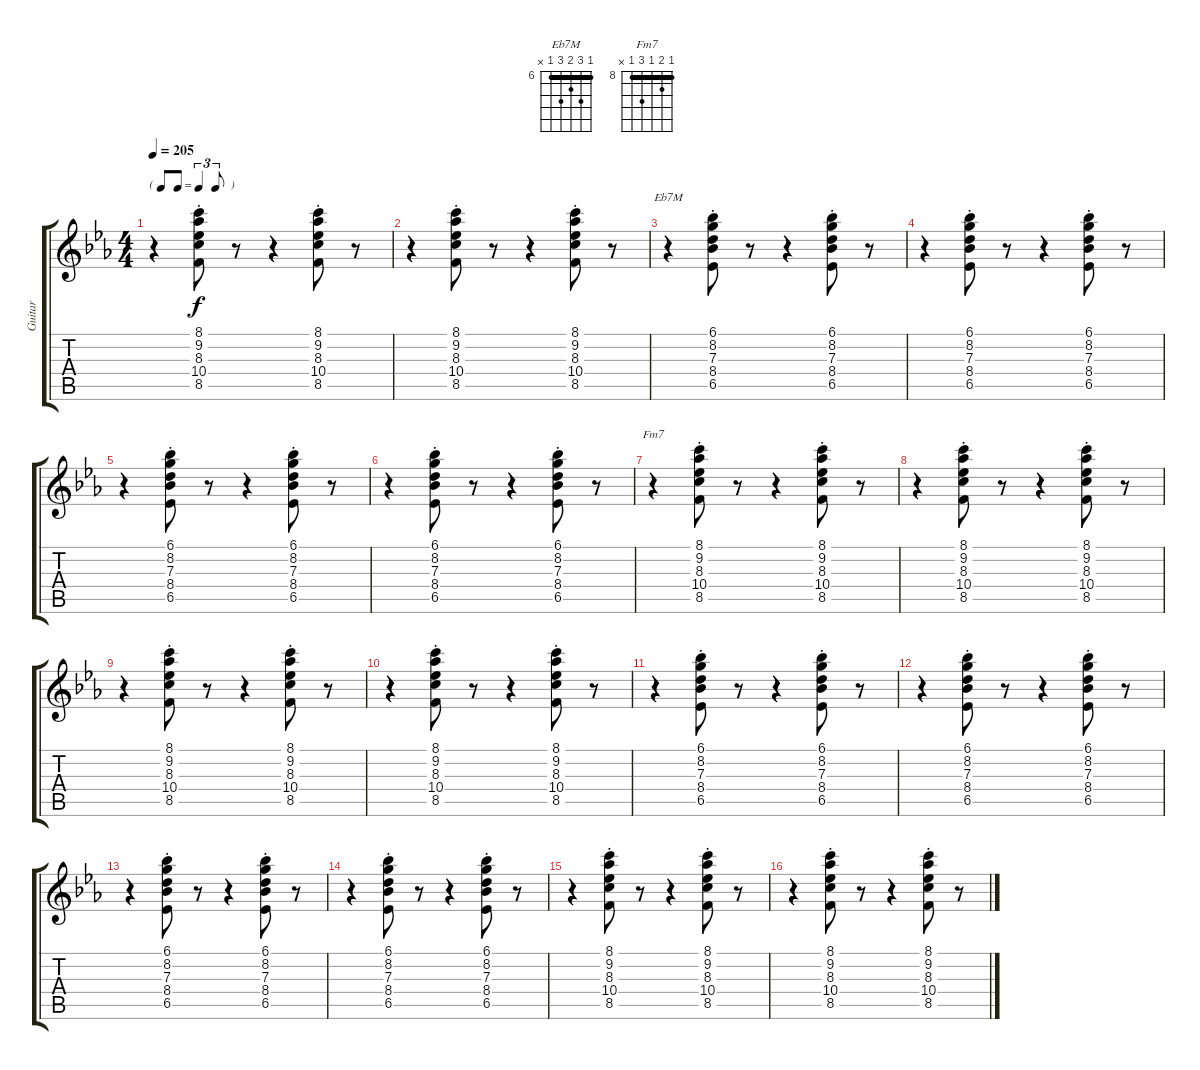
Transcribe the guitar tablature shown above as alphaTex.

\track ("Guitar" "Guitar") {instrument electricguitarclean}
\staff {score tabs}
\tuning (E4 B3 G3 D3 A2 E2) {hide}
\chord ("Eb7M" 6 8 7 8 6 x) {firstfret 6 barre 6}
\chord ("Fm7" 8 9 8 10 8 x) {firstfret 8 barre 8}
\ts (4 4)
\tf triplet8th
\tempo 205
\clef g2
\ks eb
r.4{dy f} (8.1{st} 9.2{st} 8.3{st} 10.4{st} 8.5{st}).8 r.8 r.4 (8.1{st} 9.2{st} 8.3{st} 10.4{st} 8.5{st}).8 r.8 |
r.4 (8.1{st} 9.2{st} 8.3{st} 10.4{st} 8.5{st}).8 r.8 r.4 (8.1{st} 9.2{st} 8.3{st} 10.4{st} 8.5{st}).8 r.8 |
r.4{ch "Eb7M"} (6.1{st} 8.2{st} 7.3{st} 8.4{st} 6.5{st}).8 r.8 r.4 (6.1{st} 8.2{st} 7.3{st} 8.4{st} 6.5{st}).8 r.8 |
r.4 (6.1{st} 8.2{st} 7.3{st} 8.4{st} 6.5{st}).8 r.8 r.4 (6.1{st} 8.2{st} 7.3{st} 8.4{st} 6.5{st}).8 r.8 |
r.4 (6.1{st} 8.2{st} 7.3{st} 8.4{st} 6.5{st}).8 r.8 r.4 (6.1{st} 8.2{st} 7.3{st} 8.4{st} 6.5{st}).8 r.8 |
r.4 (6.1{st} 8.2{st} 7.3{st} 8.4{st} 6.5{st}).8 r.8 r.4 (6.1{st} 8.2{st} 7.3{st} 8.4{st} 6.5{st}).8 r.8 |
r.4{ch "Fm7"} (8.1{st} 9.2{st} 8.3{st} 10.4{st} 8.5{st}).8 r.8 r.4 (8.1{st} 9.2{st} 8.3{st} 10.4{st} 8.5{st}).8 r.8 |
r.4 (8.1{st} 9.2{st} 8.3{st} 10.4{st} 8.5{st}).8 r.8 r.4 (8.1{st} 9.2{st} 8.3{st} 10.4{st} 8.5{st}).8 r.8 |
r.4 (8.1{st} 9.2{st} 8.3{st} 10.4{st} 8.5{st}).8 r.8 r.4 (8.1{st} 9.2{st} 8.3{st} 10.4{st} 8.5{st}).8 r.8 |
r.4 (8.1{st} 9.2{st} 8.3{st} 10.4{st} 8.5{st}).8 r.8 r.4 (8.1{st} 9.2{st} 8.3{st} 10.4{st} 8.5{st}).8 r.8 |
r.4 (6.1{st} 8.2{st} 7.3{st} 8.4{st} 6.5{st}).8 r.8 r.4 (6.1{st} 8.2{st} 7.3{st} 8.4{st} 6.5{st}).8 r.8 |
r.4 (6.1{st} 8.2{st} 7.3{st} 8.4{st} 6.5{st}).8 r.8 r.4 (6.1{st} 8.2{st} 7.3{st} 8.4{st} 6.5{st}).8 r.8 |
r.4 (6.1{st} 8.2{st} 7.3{st} 8.4{st} 6.5{st}).8 r.8 r.4 (6.1{st} 8.2{st} 7.3{st} 8.4{st} 6.5{st}).8 r.8 |
r.4 (6.1{st} 8.2{st} 7.3{st} 8.4{st} 6.5{st}).8 r.8 r.4 (6.1{st} 8.2{st} 7.3{st} 8.4{st} 6.5{st}).8 r.8 |
r.4 (8.1{st} 9.2{st} 8.3{st} 10.4{st} 8.5{st}).8 r.8 r.4 (8.1{st} 9.2{st} 8.3{st} 10.4{st} 8.5{st}).8 r.8 |
r.4 (8.1{st} 9.2{st} 8.3{st} 10.4{st} 8.5{st}).8 r.8 r.4 (8.1{st} 9.2{st} 8.3{st} 10.4{st} 8.5{st}).8 r.8
